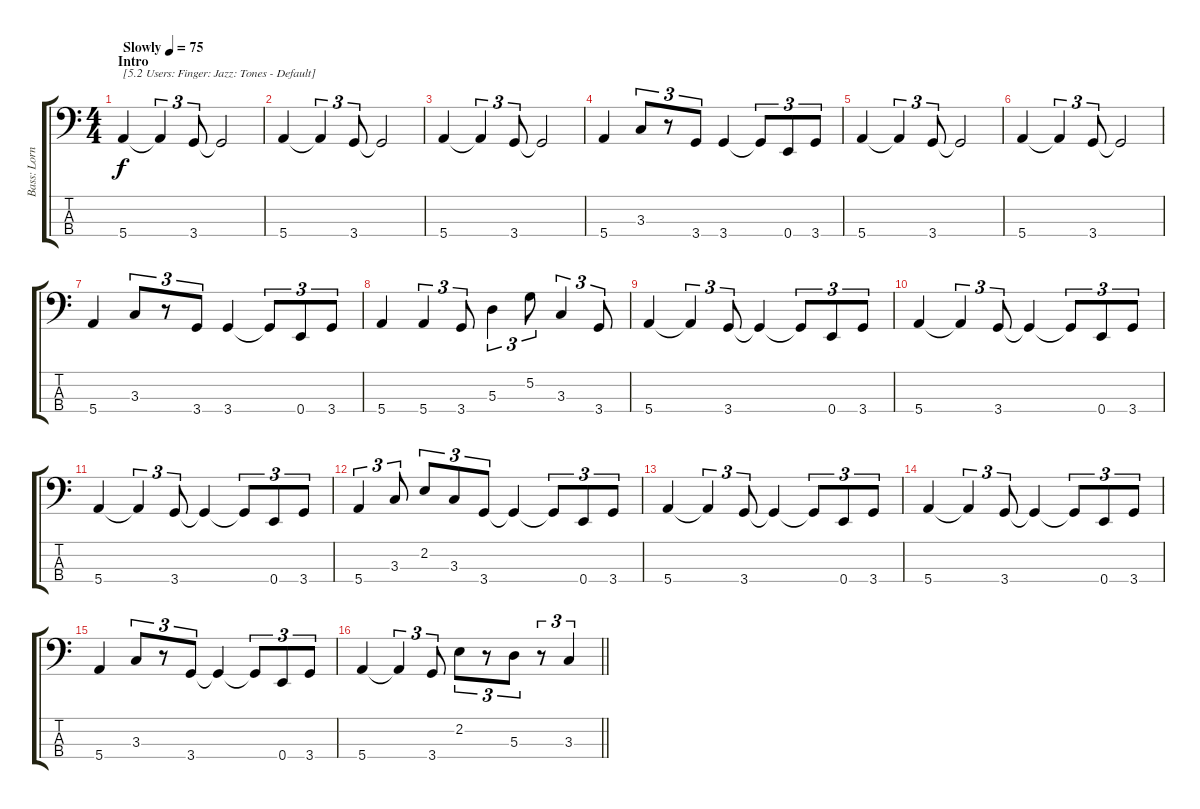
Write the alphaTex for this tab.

\track ("Bass: Lorne" "Bass: Lorn") {instrument electricbassfinger}
\staff {score tabs}
\tuning (G2 D2 A1 E1) {hide}
\ts (4 4)
\section ("" "Intro")
\tempo (75 "Slowly")
\clef f4
\ks c
5.4.4{txt "[5.2 Users: Finger: Jazz: Tones - Default]" dy f instrument electricbassfinger} 5.4{t}.4{tu (3 2)} 3.4.8{tu (3 2)} 3.4{t}.2 |
5.4.4 5.4{t}.4{tu (3 2)} 3.4.8{tu (3 2)} 3.4{t}.2 |
5.4.4 5.4{t}.4{tu (3 2)} 3.4.8{tu (3 2)} 3.4{t}.2 |
5.4.4 3.3.8{tu (3 2)} r.8{tu (3 2)} 3.4.8{tu (3 2)} 3.4.4 3.4{t}.8{tu (3 2)} 0.4.8{tu (3 2)} 3.4.8{tu (3 2)} |
5.4.4 5.4{t}.4{tu (3 2)} 3.4.8{tu (3 2)} 3.4{t}.2 |
5.4.4 5.4{t}.4{tu (3 2)} 3.4.8{tu (3 2)} 3.4{t}.2 |
5.4.4 3.3.8{tu (3 2)} r.8{tu (3 2)} 3.4.8{tu (3 2)} 3.4.4 3.4{t}.8{tu (3 2)} 0.4.8{tu (3 2)} 3.4.8{tu (3 2)} |
5.4.4 5.4.4{tu (3 2)} 3.4.8{tu (3 2)} 5.3.4{tu (3 2)} 5.2.8{tu (3 2)} 3.3.4{tu (3 2)} 3.4.8{tu (3 2)} |
5.4.4 5.4{t}.4{tu (3 2)} 3.4.8{tu (3 2)} 3.4{t}.4 3.4{t}.8{tu (3 2)} 0.4.8{tu (3 2)} 3.4.8{tu (3 2)} |
5.4.4 5.4{t}.4{tu (3 2)} 3.4.8{tu (3 2)} 3.4{t}.4 3.4{t}.8{tu (3 2)} 0.4.8{tu (3 2)} 3.4.8{tu (3 2)} |
5.4.4 5.4{t}.4{tu (3 2)} 3.4.8{tu (3 2)} 3.4{t}.4 3.4{t}.8{tu (3 2)} 0.4.8{tu (3 2)} 3.4.8{tu (3 2)} |
5.4.4{tu (3 2)} 3.3.8{tu (3 2)} 2.2.8{tu (3 2)} 3.3.8{tu (3 2)} 3.4.8{tu (3 2)} 3.4{t}.4 3.4{t}.8{tu (3 2)} 0.4.8{tu (3 2)} 3.4.8{tu (3 2)} |
5.4.4 5.4{t}.4{tu (3 2)} 3.4.8{tu (3 2)} 3.4{t}.4 3.4{t}.8{tu (3 2)} 0.4.8{tu (3 2)} 3.4.8{tu (3 2)} |
5.4.4 5.4{t}.4{tu (3 2)} 3.4.8{tu (3 2)} 3.4{t}.4 3.4{t}.8{tu (3 2)} 0.4.8{tu (3 2)} 3.4.8{tu (3 2)} |
5.4.4 3.3.8{tu (3 2)} r.8{tu (3 2)} 3.4.8{tu (3 2)} 3.4{t}.4 3.4{t}.8{tu (3 2)} 0.4.8{tu (3 2)} 3.4.8{tu (3 2)} |
\barLineRight lightlight
5.4.4 5.4{t}.4{tu (3 2)} 3.4.8{tu (3 2)} 2.2.8{tu (3 2)} r.8{tu (3 2)} 5.3.8{tu (3 2)} r.8{tu (3 2)} 3.3.4{tu (3 2)}
